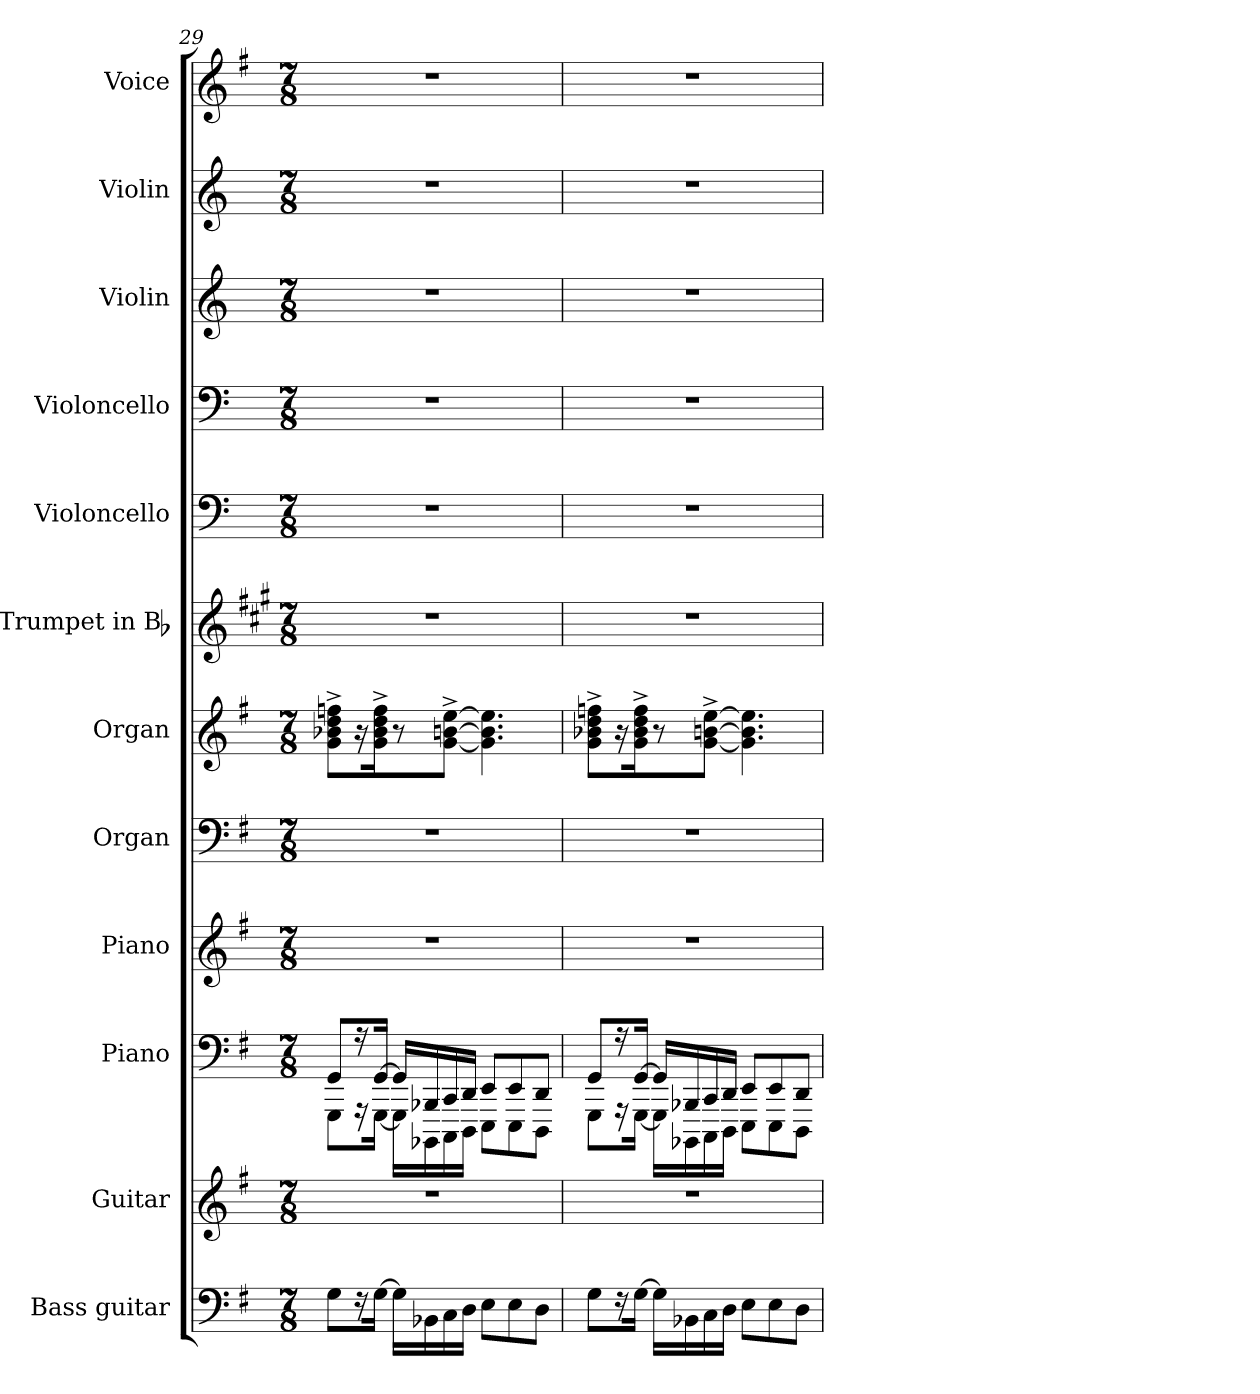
**kern	**kern	**kern	**kern	**kern	**kern	**kern	**kern	**kern	**kern	**kern	**kern
*part12	*part11	*part10	*part9	*part8	*part7	*part6	*part5	*part4	*part3	*part2	*part1
*staff12	*staff11	*staff10	*staff9	*staff8	*staff7	*staff6	*staff5	*staff4	*staff3	*staff2	*staff1
*I"Bass guitar	*I"Guitar	*I"Piano	*I"Piano	*I"Organ	*I"Organ	*I"Trumpet in Bb	*I"Violoncello	*I"Violoncello	*I"Violin	*I"Violin	*I"Voice
*I'Bass	*I'Guit.	*I'Pno	*I'Pno	*I'Org.	*I'Org.	*I'Tpt	*I'Vc.	*I'Vc.	*I'Vln	*I'Vln	*I'Voice
!!LO:LB:g=z
*clefF4	*clefG2	*clefF4	*clefG2	*clefF4	*clefG2	*clefG2	*clefF4	*clefF4	*clefG2	*clefG2	*clefG2
*ITrd7c12	*ITrd7c12	*	*	*	*	*ITrd1c2	*	*	*	*	*
*k[f#]	*k[f#]	*k[f#]	*k[f#]	*k[f#]	*k[f#]	*k[f#]	*k[]	*k[]	*k[]	*k[]	*k[f#]
*G:	*G:	*G:	*G:	*G:	*G:	*G:	*C:	*C:	*C:	*C:	*G:
*M7/8	*M7/8	*M7/8	*M7/8	*M7/8	*M7/8	*M7/8	*M7/8	*M7/8	*M7/8	*M7/8	*M7/8
=29	=29	=29	=29	=29	=29	=29	=29	=29	=29	=29	=29
!	!LO:N:vis=1	!	!LO:N:vis=1	!LO:N:vis=1	!	!LO:N:vis=1	!LO:N:vis=1	!LO:N:vis=1	!LO:N:vis=1	!LO:N:vis=1	!LO:N:vis=1
*	*	*^	*	*	*	*	*	*	*	*	*
8GGi\L	2..r	8GGi/L	8GGGi\L	2..r	2..r	8gi\^ 8b-Xi^ 8ddi^ 8ffni^L	2..r	2..r	2..r	2..r	2..r	2..r
16r	.	16r	16r	.	.	16r	.	.	.	.	.	.
[16GGi\Jk	.	[16GGi/Jk	[16GGGi\Jk	.	.	16gi\^ 16b-i^ 16ddi^ 16ffi^Jk	.	.	.	.	.	.
16GGi\LL]	.	16GGi/LL]	16GGGi\LL]	.	.	8r	.	.	.	.	.	.
16BBB-Xi\	.	16BBB-Xi/	16BBBB-Xi\	.	.	.	.	.	.	.	.	.
16CCi\	.	16CCi/	16CCCi\	.	.	[8gi\^ [8bni^ [8eei^J	.	.	.	.	.	.
16DDi\JJ	.	16DDi/JJ	16DDDi\JJ	.	.	.	.	.	.	.	.	.
8EEi\L	.	8EEi/L	8EEEi\L	.	.	4.gi\] 4.bi] 4.eei]	.	.	.	.	.	.
8EEi\	.	8EEi/	8EEEi\	.	.	.	.	.	.	.	.	.
8DDi\J	.	8DDi/J	8DDDi\J	.	.	.	.	.	.	.	.	.
=30	=30	=30	=30	=30	=30	=30	=30	=30	=30	=30	=30	=30
!	!LO:N:vis=1	!	!	!LO:N:vis=1	!LO:N:vis=1	!	!LO:N:vis=1	!LO:N:vis=1	!LO:N:vis=1	!LO:N:vis=1	!LO:N:vis=1	!LO:N:vis=1
8GGi\L	2..r	8GGi/L	8GGGi\L	2..r	2..r	8gi\^ 8b-Xi^ 8ddi^ 8ffni^L	2..r	2..r	2..r	2..r	2..r	2..r
16r	.	16r	16r	.	.	16r	.	.	.	.	.	.
[16GGi\Jk	.	[16GGi/Jk	[16GGGi\Jk	.	.	16gi\^ 16b-i^ 16ddi^ 16ffi^Jk	.	.	.	.	.	.
16GGi\LL]	.	16GGi/LL]	16GGGi\LL]	.	.	8r	.	.	.	.	.	.
16BBB-Xi\	.	16BBB-Xi/	16BBBB-Xi\	.	.	.	.	.	.	.	.	.
16CCi\	.	16CCi/	16CCCi\	.	.	[8gi\^ [8bni^ [8eei^J	.	.	.	.	.	.
16DDi\JJ	.	16DDi/JJ	16DDDi\JJ	.	.	.	.	.	.	.	.	.
8EEi\L	.	8EEi/L	8EEEi\L	.	.	4.gi\] 4.bi] 4.eei]	.	.	.	.	.	.
8EEi\	.	8EEi/	8EEEi\	.	.	.	.	.	.	.	.	.
8DDi\J	.	8DDi/J	8DDDi\J	.	.	.	.	.	.	.	.	.
*	*	*v	*v	*	*	*	*	*	*	*	*	*
=	=	=	=	=	=	=	=	=	=	=	=
*-	*-	*-	*-	*-	*-	*-	*-	*-	*-	*-	*-
